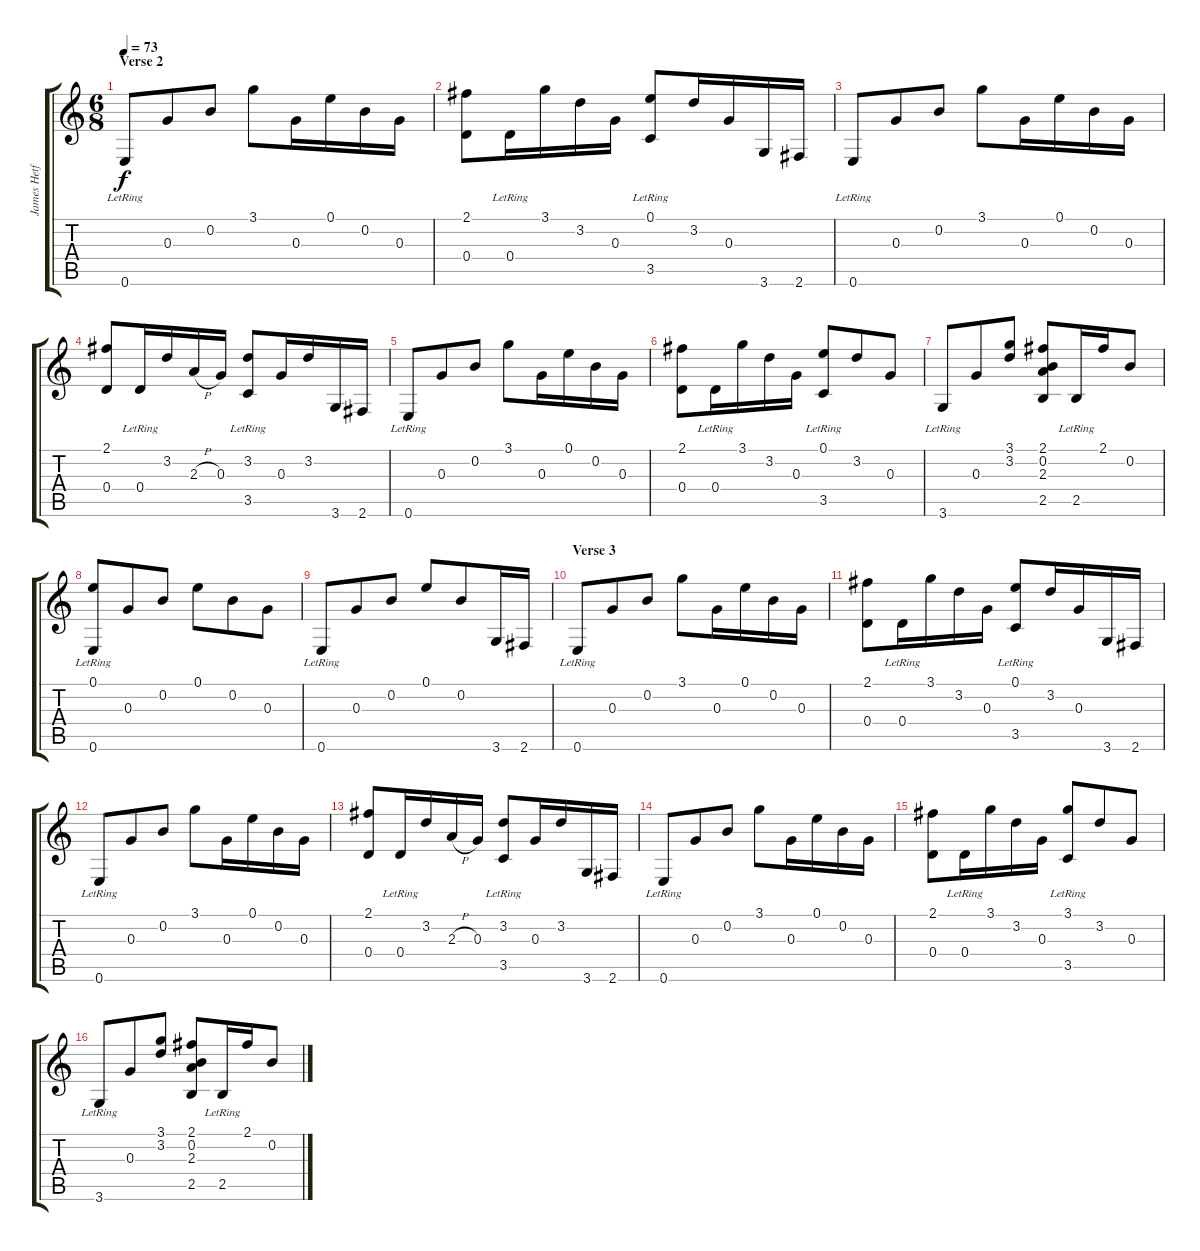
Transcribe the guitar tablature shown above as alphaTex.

\track ("James Hetfield" "James Hetf") {instrument acousticguitarsteel}
\staff {score tabs}
\tuning (E4 B3 G3 D3 A2 E2) {hide}
\ts (6 8)
\section ("" "Verse 2")
\tempo 73
\clef g2
\ks c
0.6{lr}.8{dy f} 0.3.8 0.2.8 3.1.8 0.3.16 0.1.16 0.2.16 0.3.16 |
(2.1 0.4).8 0.4{lr}.16 3.1.16 3.2.16 0.3.16 (0.1 3.5{lr}).8 3.2.16 0.3.16 3.6.16 2.6.16 |
0.6{lr}.8 0.3.8 0.2.8 3.1.8 0.3.16 0.1.16 0.2.16 0.3.16 |
(2.1 0.4).8 0.4{lr}.16 3.2.16 2.3{h}.16 0.3.16 (3.2 3.5{lr}).8 0.3.16 3.2.16 3.6.16 2.6.16 |
0.6{lr}.8 0.3.8 0.2.8 3.1.8 0.3.16 0.1.16 0.2.16 0.3.16 |
(2.1 0.4).8 0.4{lr}.16 3.1.16 3.2.16 0.3.16 (0.1 3.5{lr}).8 3.2.8 0.3.8 |
3.6{lr}.8 0.3.8 (3.1 3.2).8 (2.1 0.2 2.3 2.5).8 2.5{lr}.16 2.1.16 0.2.8 |
(0.1 0.6{lr}).8 0.3.8 0.2.8 0.1.8 0.2.8 0.3.8 |
0.6{lr}.8 0.3.8 0.2.8 0.1.8 0.2.8 3.6.16 2.6.16 |
\section ("" "Verse 3")
0.6{lr}.8 0.3.8 0.2.8 3.1.8 0.3.16 0.1.16 0.2.16 0.3.16 |
(2.1 0.4).8 0.4{lr}.16 3.1.16 3.2.16 0.3.16 (0.1 3.5{lr}).8 3.2.16 0.3.16 3.6.16 2.6.16 |
0.6{lr}.8 0.3.8 0.2.8 3.1.8 0.3.16 0.1.16 0.2.16 0.3.16 |
(2.1 0.4).8 0.4{lr}.16 3.2.16 2.3{h}.16 0.3.16 (3.2 3.5{lr}).8 0.3.16 3.2.16 3.6.16 2.6.16 |
0.6{lr}.8 0.3.8 0.2.8 3.1.8 0.3.16 0.1.16 0.2.16 0.3.16 |
(2.1 0.4).8 0.4{lr}.16 3.1.16 3.2.16 0.3.16 (3.1 3.5{lr}).8 3.2.8 0.3.8 |
3.6{lr}.8 0.3.8 (3.1 3.2).8 (2.1 0.2 2.3 2.5).8 2.5{lr}.16 2.1.16 0.2.8
